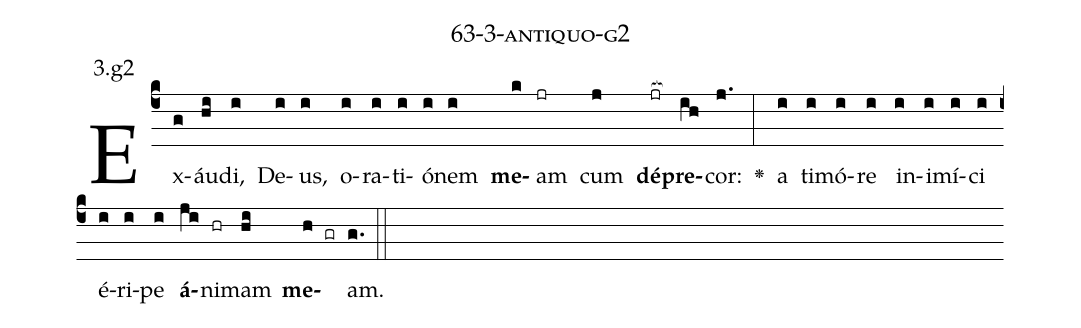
name: 63-3-antiquo-g2;
annotation: 3.g2;
%%
(c4)Ex(g)áu(hi)di,(i) De(i)us,(i) o(i)ra(i)ti(i)ó(i)nem(i) <b>me</b>(k)am(jr) cum(j) <b>dé</b>(jr[ocb:1{])<b>pre</b>(ih[ocb:0}])cor:(j.) <v>\greheightstar</v>(:) a(i) ti(i)mó(i)re(i) in(i)i(i)mí(i)ci(i) é(i)ri(i)pe(i) <b>á</b>(ji)ni(hr)mam(hi) <b>me</b>(h gr)am.(g.) (::)


%E(i) u(i) o(ji) u(hi) a(h) e.(g.) (::)
